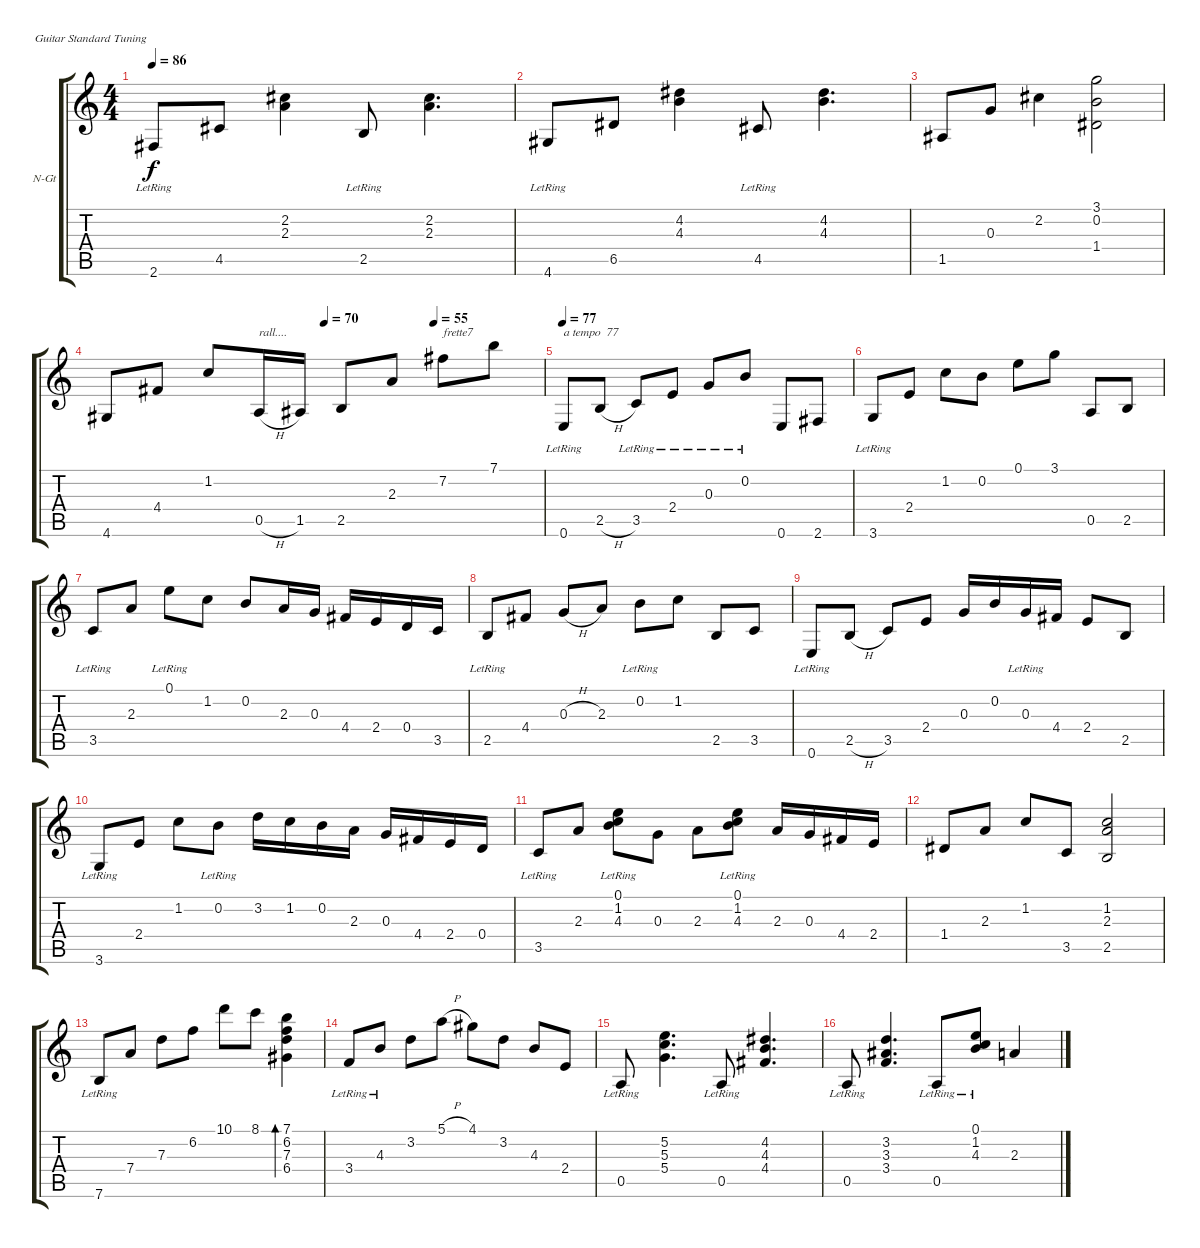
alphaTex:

\bracketExtendMode groupsimilarinstruments
\firstSystemTrackNameOrientation horizontal
\otherSystemsTrackNameOrientation horizontal
\track ("Guitare" "N-Gt") {instrument acousticguitarnylon}
\staff {score tabs}
\tuning (E4 B3 G3 D3 A2 E2)
\ts (4 4)
\tempo 86
\clef g2
\ks c
2.6{lr}.8{dy f} 4.5.8 (2.2 2.3).4 2.5{lr}.8 (2.2 2.3).4{d} |
4.6{lr}.8 6.5.8 (4.2 4.3).4 4.5{lr}.8 (4.2 4.3).4{d} |
1.5.8 0.3.8 2.2.4 (3.1 0.2 1.4).2 |
\tempo (70 0.5)
\tempo (55 0.75)
4.6.8 4.4.8 1.2.8 0.5{h}.16{txt "rall...."} 1.5.16 2.5.8 2.3.8 7.2.8{txt "frette7"} 7.1.8 |
\tempo 77
0.6{lr}.8{txt "a tempo  77"} 2.5{h}.8 3.5{lr}.8 2.4{lr}.8 0.3{lr}.8 0.2{lr}.8 0.6.8 2.6.8 |
3.6{lr}.8 2.4.8 1.2.8 0.2.8 0.1.8 3.1.8 0.5.8 2.5.8 |
3.5{lr}.8 2.3.8 0.1{lr}.8 1.2.8 0.2.8 2.3.16 0.3.16 4.4.16 2.4.16 0.4.16 3.5.16 |
2.5{lr}.8 4.4.8 0.3{h}.8 2.3.8 0.2{lr}.8 1.2.8 2.5.8 3.5.8 |
0.6{lr}.8 2.5{h}.8 3.5.8 2.4.8 0.3.16 0.2.16 0.3{lr}.16 4.4.16 2.4.8 2.5.8 |
3.6{lr}.8 2.4.8 1.2.8 0.2{lr}.8 3.2.16 1.2.16 0.2.16 2.3.16 0.3.16 4.4.16 2.4.16 0.4.16 |
3.5{lr}.8 2.3.8 (0.1{lr} 1.2 4.3).8 0.3.8 2.3.8 (0.1{lr} 1.2 4.3).8 2.3.16 0.3.16 4.4.16 2.4.16 |
1.4.8 2.3.8 1.2.8 3.5.8 (1.2 2.3 2.5).2 |
7.6{lr}.8 7.4.8 7.3.8 6.2.8 10.1.8 8.1.8 (7.1 6.2 7.3 6.4).4{bd 240} |
3.4{lr}.8 4.3{lr}.8 3.2.8 5.1{h}.8 4.1.8 3.2.8 4.3.8 2.4.8 |
0.5{lr}.8 (5.2 5.3 5.4).4{d} 0.5{lr}.8 (4.2 4.3 4.4).4{d} |
0.5{lr}.8 (3.2 3.3 3.4).4{d} 0.5{lr}.8 (0.1{lr} 1.2 4.3).8 2.3.4
